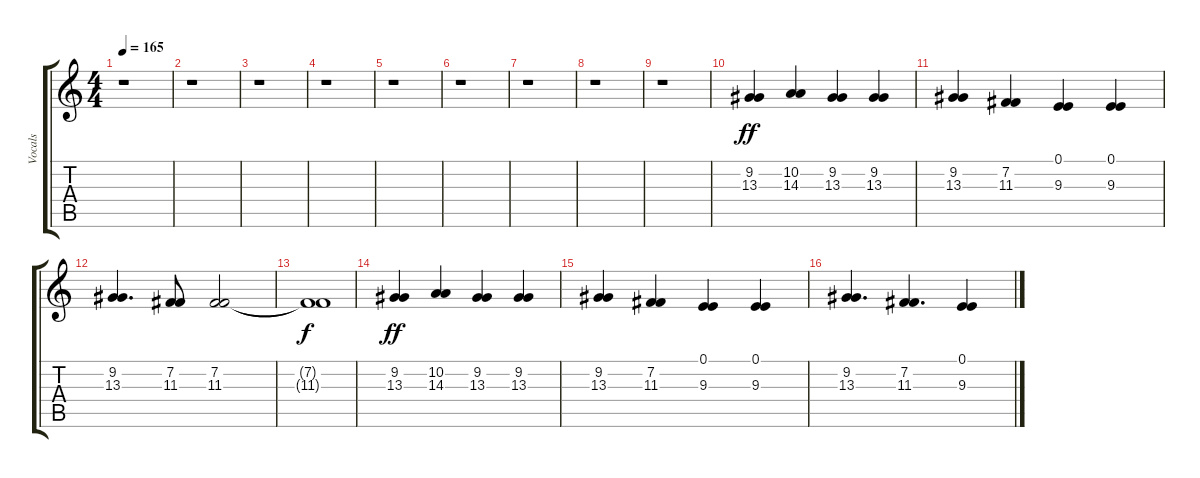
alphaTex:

\track ("Vocals" "Vocals") {instrument acousticgrandpiano}
\staff {score tabs}
\tuning (E4 B3 G3 D3 A2 E2) {hide}
\ts (4 4)
\tempo 165
\clef g2
\ks c
r.1{dy ff instrument acousticgrandpiano} |
r.1 |
r.1 |
r.1 |
r.1 |
r.1 |
r.1 |
r.1 |
r.1 |
(9.2 13.3).4 (10.2 14.3).4 (9.2 13.3).4 (9.2 13.3).4 |
(9.2 13.3).4 (7.2 11.3).4 (0.1 9.3).4 (0.1 9.3).4 |
(9.2 13.3).4{d} (7.2 11.3).8 (7.2 11.3).2 |
(7.2{t} 11.3{t}).1{dy f} |
(9.2 13.3).4{dy ff} (10.2 14.3).4 (9.2 13.3).4 (9.2 13.3).4 |
(9.2 13.3).4 (7.2 11.3).4 (0.1 9.3).4 (0.1 9.3).4 |
(9.2 13.3).4{d} (7.2 11.3).4{d} (0.1 9.3).4
